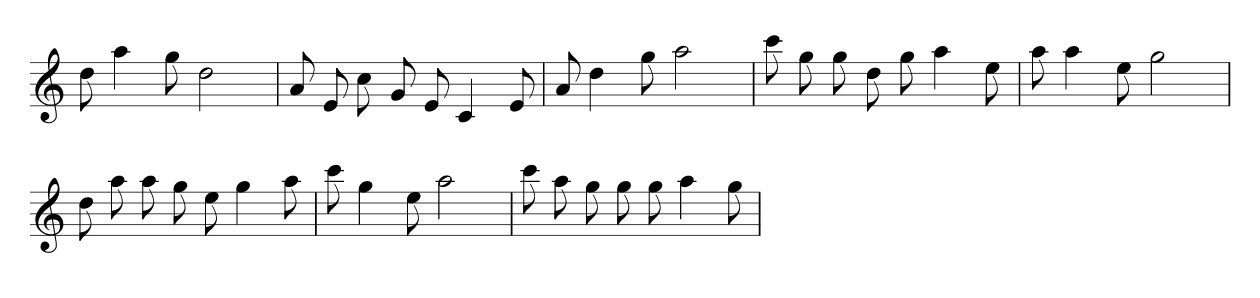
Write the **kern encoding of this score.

**kern
*part1
*staff1
*k[]
*C:
=
8dd
4aa
8gg
2dd
=
*k[]
*C:
8a
8e
8cc
8g
8e
4c
8e
=
*k[]
*C:
8a
4dd
8gg
2aa
=
*k[]
*C:
8ccc
8gg
8gg
8dd
8gg
4aa
8ee
=
*k[]
*C:
8aa
4aa
8ee
2gg
=
*k[]
*C:
8dd
8aa
8aa
8gg
8ee
4gg
8aa
=
*k[]
*C:
8ccc
4gg
8ee
2aa
=
*k[]
*C:
8ccc
8aa
8gg
8gg
8gg
4aa
8gg
=
*-
